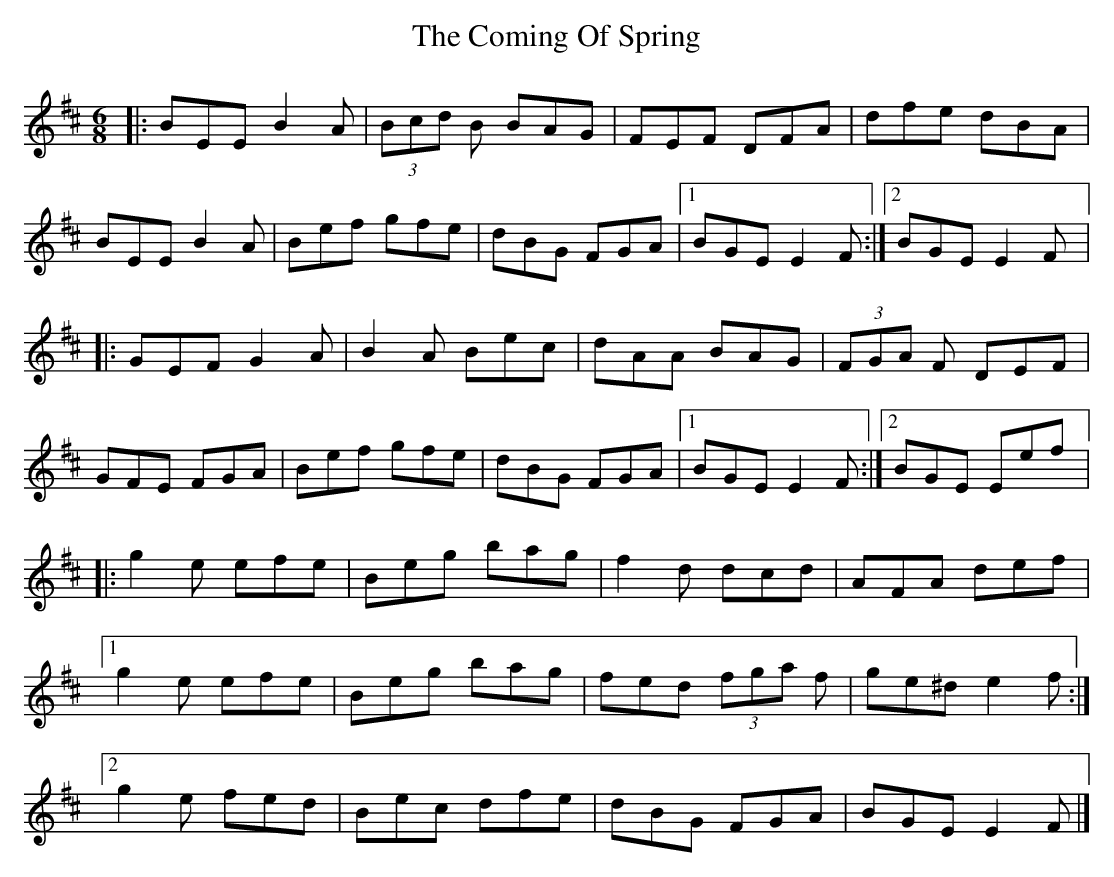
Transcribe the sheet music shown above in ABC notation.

X:1
T:The Coming Of Spring
M:6/8
L:1/8
K:Edor
|: BEE B2 A | (3Bcd B BAG | FEF DFA | dfe dBA |
BEE B2 A | Bef gfe | dBG FGA |1 BGE E2F :|2 BGE E2 F |:
GEF G2 A | B2 A Bec | dAA BAG | (3FGA F DEF |
GFE FGA | Bef gfe | dBG FGA |1 BGE E2 F :|2 BGE Eef |:
g2e efe | Beg bag | f2d dcd | AFA def |1
g2e efe | Beg bag | fed (3fga f | ge^d e2f :|2
g2e fed | Bec dfe | dBG FGA | BGE E2F |]
